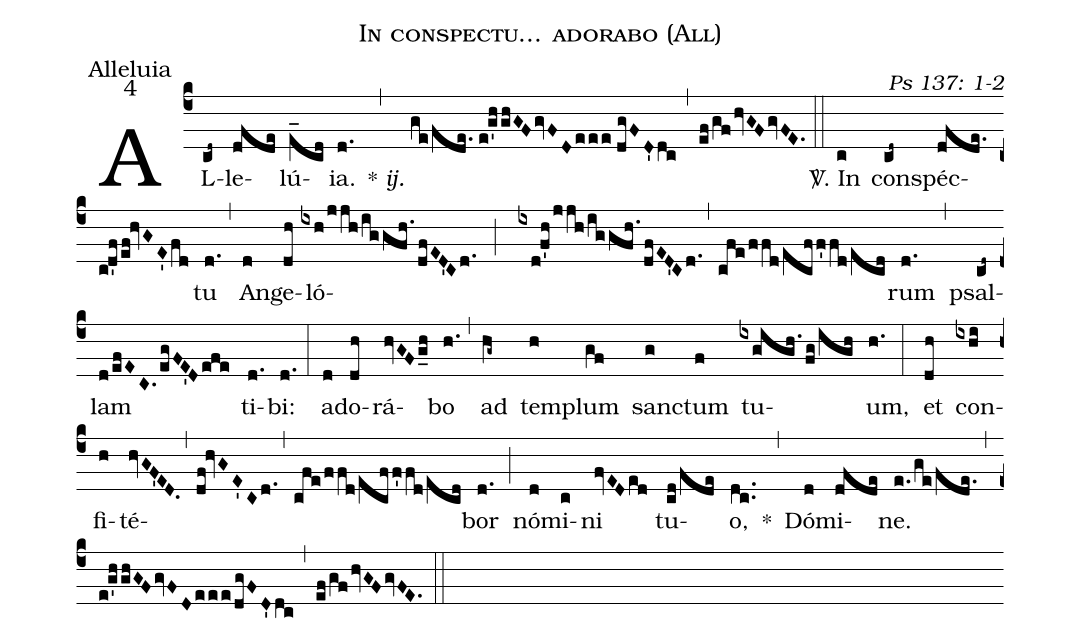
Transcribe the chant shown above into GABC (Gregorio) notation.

name: In conspectu... adorabo (All);
office-part: Alleluia;
mode: 4;
commentary: Ps 137: 1-2;
%%
(c4) AL(cd~)le(dfde)lú(e_cd)ia.(d.) {*} <i>ij.</i>(,) (ge/fde.//e!g'h/ghGFgvFDeee//dgFD'dc) (,) (ef/gf/hvGFgvFE.) (::)
<sp>V/</sp>. In(c) con(cd~)spéc(dfde./c!d'f/ef!hvGE'fd)tu(d.) (,) An(d)ge(dh)ló(ixh/jjh/iggfh./dfED'Cd.;ixd!f'h/jjh/iggfh./dfED'Cd.,cfe/ffd/ecff'fd/ecd)rum(d.) (,) psal(cd~)lam(d/efEC.egFE'Defe) ti(d.)bi:(d.) (:)
ad(d)o(dh)rá(hvGFg_h)bo(h.) (,) ad(hg~) tem(h)plum(gf) sanc(g)tum(f) tu(ixgigh./fg/igh)um,(h.) (:)
et(dh) con(ixhi)fi(h)té(hvGF'ED.,df!hvGE'Cd.,cfe/ffd/ecff'fd/ecd)bor(d.) (;) nó(d)mi(c)ni(fvEDed) tu(cd/fde)o,(dc..) *(,) Dó(d)mi(dfde)ne.(e./ge/fde.) (,) (e!g'h/ghGFgvFDeee/dgFD'dc) (,) (ef/gf/hvGFgvFE.) (::)
